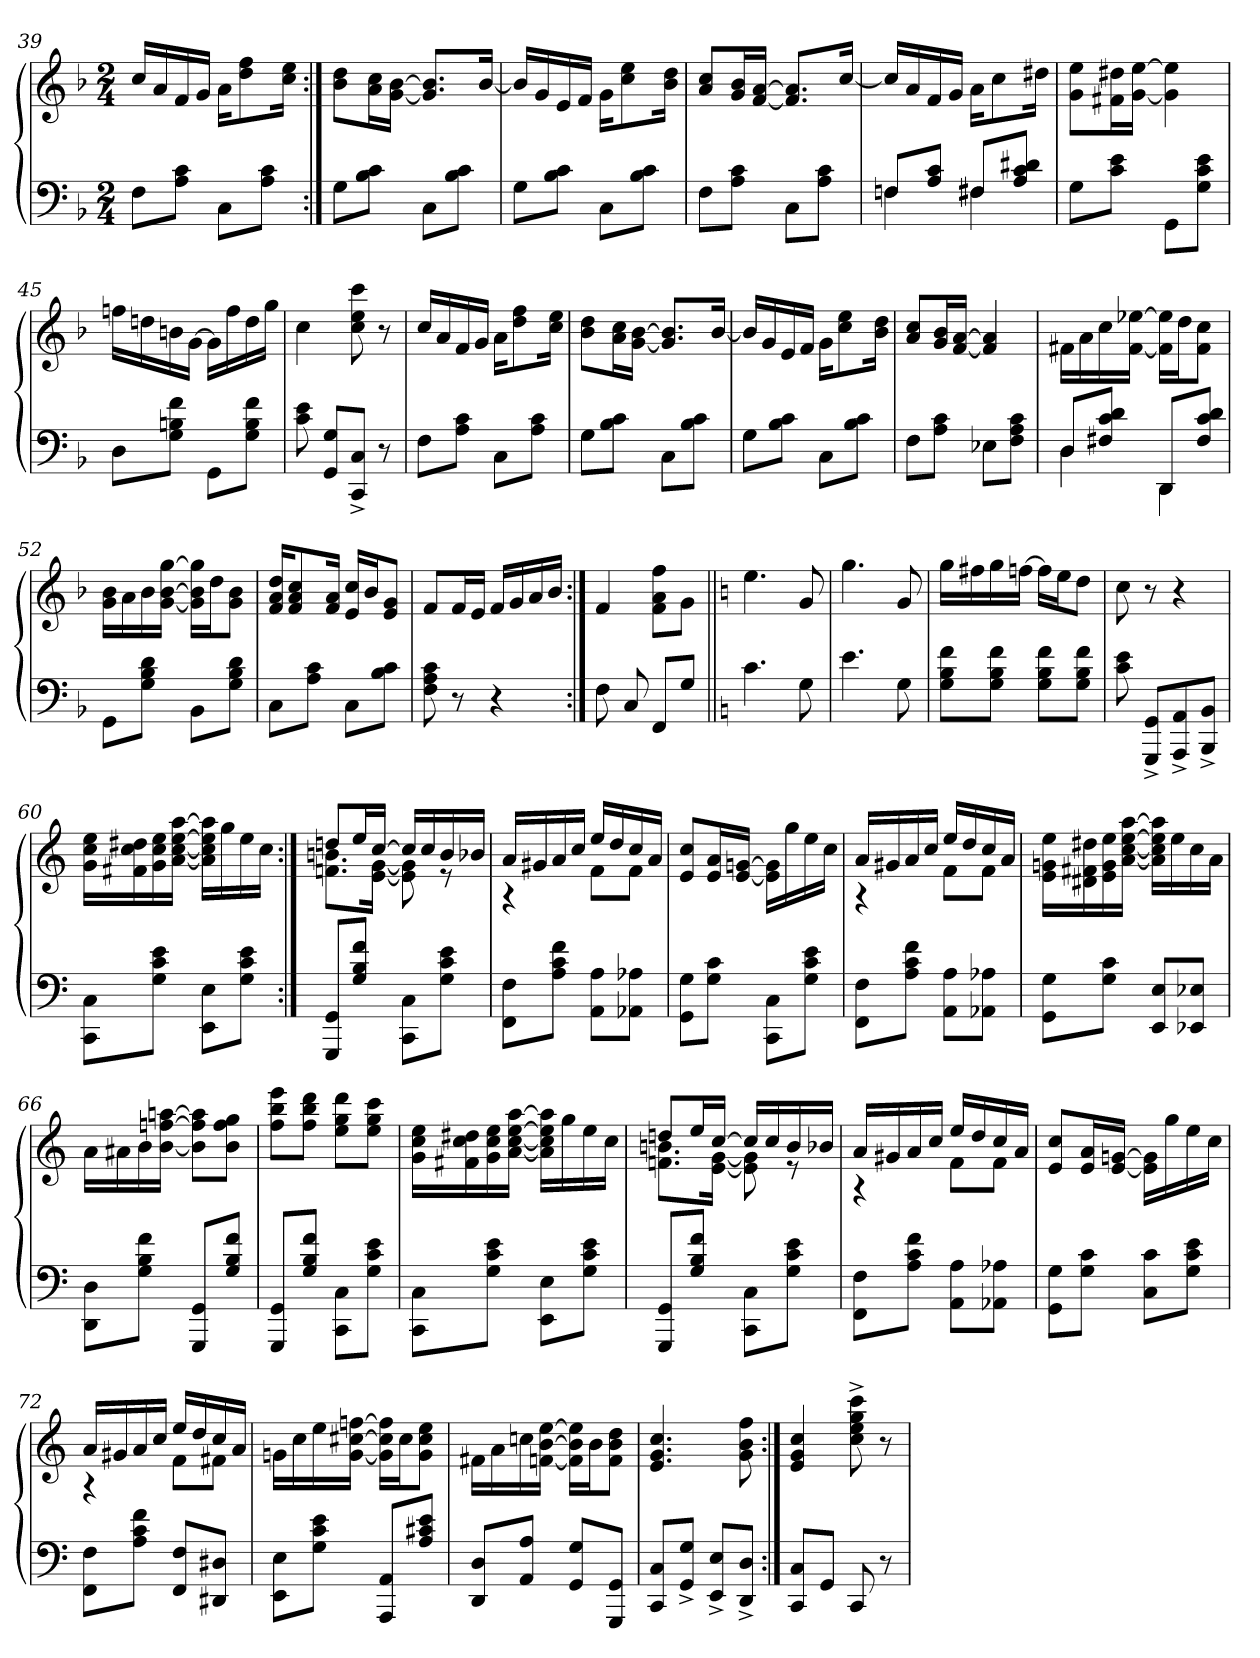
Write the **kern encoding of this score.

**kern	**kern
*part2	*part1
*staff2	*staff1
*clefF4	*clefG2
*k[b-]	*k[b-]
*M2/4	*M2/4
=39	=39
8FL	16ccLL
.	16a
8c 8AJ	16f
.	16gJJ
8CL	16aKL
.	8ff 8dd
8c 8AJ	.
.	16ee 16ccJk
=40:|!	=40:|!
8GL	8dd 8b-L
8c 8B-J	16cc 16aL
.	[16b- [16gJJ
8CL	8.b-] 8.g]L
8c 8B-J	.
.	[16b-Jk
=41	=41
8GL	16b-LL]
.	16g
8c 8B-J	16e
.	16fJJ
8CL	16gKL
.	8ee 8cc
8c 8B-J	.
.	16dd 16b-Jk
=42	=42
8FL	8cc 8aL
8c 8AJ	16b- 16gL
.	[16a [16fJJ
8CL	8.a] 8.f]L
8c 8AJ	.
.	[16ccJk
=43	=43
*^	*
8FL	4Fn	16ccLL]
.	.	16a
8c 8AJ	.	16f
.	.	16gJJ
8F#XL	4F#X	16aKL
.	.	8cc
8d#X 8c 8AJ	.	.
.	.	16dd#XJk
*v	*v	*
=44	=44
8GL	8ee 8gL
8e 8cJ	16dd#X 16f#XL
.	[16ee [16gJJ
8GGL	4ee] 4g]
8e 8c 8GJ	.
=45	=45
8DL	16ffnLL
.	16ddn
8f 8Bn 8GJ	16bn
.	[16gJJ
8GGL	16gLL]
.	16ff
8f 8B 8GJ	16dd
.	16ggJJ
=46	=46
8e 8c	4cc
8G 8GGL	.
8C^> 8CC^>J	8ccc 8ee 8cc
8r	8r
=47	=47
8FL	16ccLL
.	16a
8c 8AJ	16f
.	16gJJ
8CL	16aKL
.	8ff 8dd
8c 8AJ	.
.	16ee 16ccJk
=48	=48
8GL	8dd 8b-L
8c 8B-J	16cc 16aL
.	[16b- [16gJJ
8CL	8.b-] 8.g]L
8c 8B-J	.
.	[16b-Jk
=49	=49
8GL	16b-LL]
.	16g
8c 8B-J	16e
.	16fJJ
8CL	16gKL
.	8ee 8cc
8c 8B-J	.
.	16dd 16b-Jk
=50	=50
8FL	8cc 8aL
8c 8AJ	16b- 16gL
.	[16a [16fJJ
8E-XL	4a] 4f]
8c 8A 8FJ	.
=51	=51
*^	*
8DL	4D	16f#XLL
.	.	16a
8d 8c 8F#XJ	.	16cc
.	.	[16ee-X [16f#JJ
8DDL	4DD	16ee-] 16f#]LL
.	.	16ddJ
8d 8c 8F#J	.	8cc 8f#J
*v	*v	*
=52	=52
8GGL	16b- 16gLL
.	16a
8d 8B- 8GJ	16b-
.	[16gg [16b- [16gJJ
8BB-L	16gg] 16b-] 16g]LL
.	16ddJ
8d 8B- 8GJ	8b- 8gJ
=53	=53
8CL	16dd 16a 16fKL
.	8cc 8a 8f
8c 8AJ	.
.	16a 16fJk
8CL	16cc 16eLL
.	16b-J
8c 8B-J	8g 8eJ
=54	=54
8c 8A 8F	8fL
8r	16fL
.	16eJJ
4r	16fLL
.	16g
.	16a
.	16b-JJ
=55:|!	=55:|!
8F	4f
8C	.
8FFL	8ff 8a 8fL
8GJ	8gJ
=56||	=56||
*k[]	*k[]
4.c	4.ee
8G	8g
=57	=57
4.e	4.gg
8G	8g
=58	=58
8f 8B 8GL	16ggLL
.	16ff#X
8f 8B 8GJ	16gg
.	[16ffnJJ
8f 8B 8GL	16ffLL]
.	16eeJ
8f 8B 8GJ	8ddJ
=59	=59
8e 8c	8cc
8GG^> 8GGG^>L	8r
8AA^> 8AAA^>	4r
8BB^> 8BBB^>J	.
=60	=60
8C 8CCL	16ee 16cc 16gLL
.	16dd#X 16cc 16f#X
8e 8c 8GJ	16ee 16cc 16g
.	[16aa [16ee [16cc [16aJJ
8E 8EEL	16aa] 16ee] 16cc] 16a]LL
.	16gg
8e 8c 8GJ	16ee
.	16ccJJ
=61:|!	=61:|!
*	*^
8GG 8GGGL	8ddnL	8.bn 8.fnL
8f 8B 8GJ	16eeL	.
.	[16ccJJ	[16g [16eJk
8C 8CCL	16ccLL]	8g] 8e]
.	16cc	.
8e 8c 8GJ	16b	8r
.	16b-XJJ	.
=62	=62	=62
8F 8FFL	16aLL	4r
.	16g#X	.
8f 8c 8AJ	16a	.
.	16ccJJ	.
8A 8AAL	16eeLL	8fL
.	16dd	.
8A-X 8AA-XJ	16cc	8fJ
.	16aJJ	.
*	*v	*v
=63	=63
8G 8GGL	8cc 8eL
8c 8GJ	16a 16eL
.	[16gn [16eJJ
8C 8CCL	16g] 16e]LL
.	16gg
8e 8c 8GJ	16ee
.	16ccJJ
=64	=64
*	*^
8F 8FFL	16aLL	4r
.	16g#X	.
8f 8c 8AJ	16a	.
.	16ccJJ	.
8A 8AAL	16eeLL	8fL
.	16dd	.
8A-X 8AA-XJ	16cc	8fJ
.	16aJJ	.
*	*v	*v
=65	=65
8G 8GGL	16ee 16gn 16eLL
.	16dd#X 16f#X 16d#X
8c 8GJ	16ee 16g 16e
.	[16aa [16ee [16cc [16aJJ
8E 8EEL	16aa] 16ee] 16cc] 16a]LL
.	16ee
8E-X 8EE-XJ	16cc
.	16aJJ
=66	=66
8D 8DDL	16aLL
.	16a#X
8f 8B 8GJ	16b
.	[16aan [16ffn [16bJJ
8GG 8GGGL	8aa] 8ff] 8b]L
8f 8B 8GJ	8gg 8ff 8bJ
=67	=67
8GG 8GGGL	8eee 8bb 8ffL
8f 8B 8GJ	8ddd 8bb 8ffJ
8C 8CCL	8ddd 8gg 8eeL
8e 8c 8GJ	8ccc 8gg 8eeJ
=68	=68
8C 8CCL	16ee 16cc 16gLL
.	16dd#X 16cc 16f#X
8e 8c 8GJ	16ee 16cc 16g
.	[16aa [16ee [16cc [16aJJ
8E 8EEL	16aa] 16ee] 16cc] 16a]LL
.	16gg
8e 8c 8GJ	16ee
.	16ccJJ
=69	=69
*	*^
8GG 8GGGL	8ddnL	8.bn 8.fnL
8f 8B 8GJ	16eeL	.
.	[16ccJJ	[16g [16eJk
8C 8CCL	16ccLL]	8g] 8e]
.	16cc	.
8e 8c 8GJ	16b	8r
.	16b-XJJ	.
=70	=70	=70
8F 8FFL	16aLL	4r
.	16g#X	.
8f 8c 8AJ	16a	.
.	16ccJJ	.
8A 8AAL	16eeLL	8fL
.	16dd	.
8A-X 8AA-XJ	16cc	8fJ
.	16aJJ	.
*	*v	*v
=71	=71
8G 8GGL	8cc 8eL
8c 8GJ	16a 16eL
.	[16gn [16eJJ
8c 8CL	16g] 16e]LL
.	16gg
8e 8c 8GJ	16ee
.	16ccJJ
=72	=72
*	*^
8F 8FFL	16aLL	4r
.	16g#X	.
8f 8c 8AJ	16a	.
.	16ccJJ	.
8F 8FFL	16eeLL	8fL
.	16dd	.
8D#X 8DD#XJ	16cc	8f#XJ
.	16aJJ	.
*	*v	*v
=73	=73
8E 8EEL	16gnLL
.	16cc
8e 8c 8GJ	16ee
.	[16ffn [16cc#X [16gJJ
8AA 8AAAL	16ff] 16cc#] 16g]LL
.	16cc#J
8e 8c#X 8AJ	8ee 8cc# 8gJ
=74	=74
8D 8DDL	16f#XLL
.	16a
8A 8AAJ	16ccn
.	[16ee [16b [16fnJJ
8G 8GGL	16ee] 16b] 16f]LL
.	16bJ
8GG 8GGGJ	8dd 8b 8fJ
=75	=75
8C 8CCL	4.cc 4.g 4.e
8G^> 8GG^>J	.
8E^> 8EE^>L	.
8D^> 8DD^>J	8ff 8b 8g
=76:|!	=76:|!
8C 8CCL	4cc 4g 4e
8GGJ	.
8CC	8ccc^> 8gg^> 8ee^> 8cc^>
8r	8r
=	=
*-	*-
